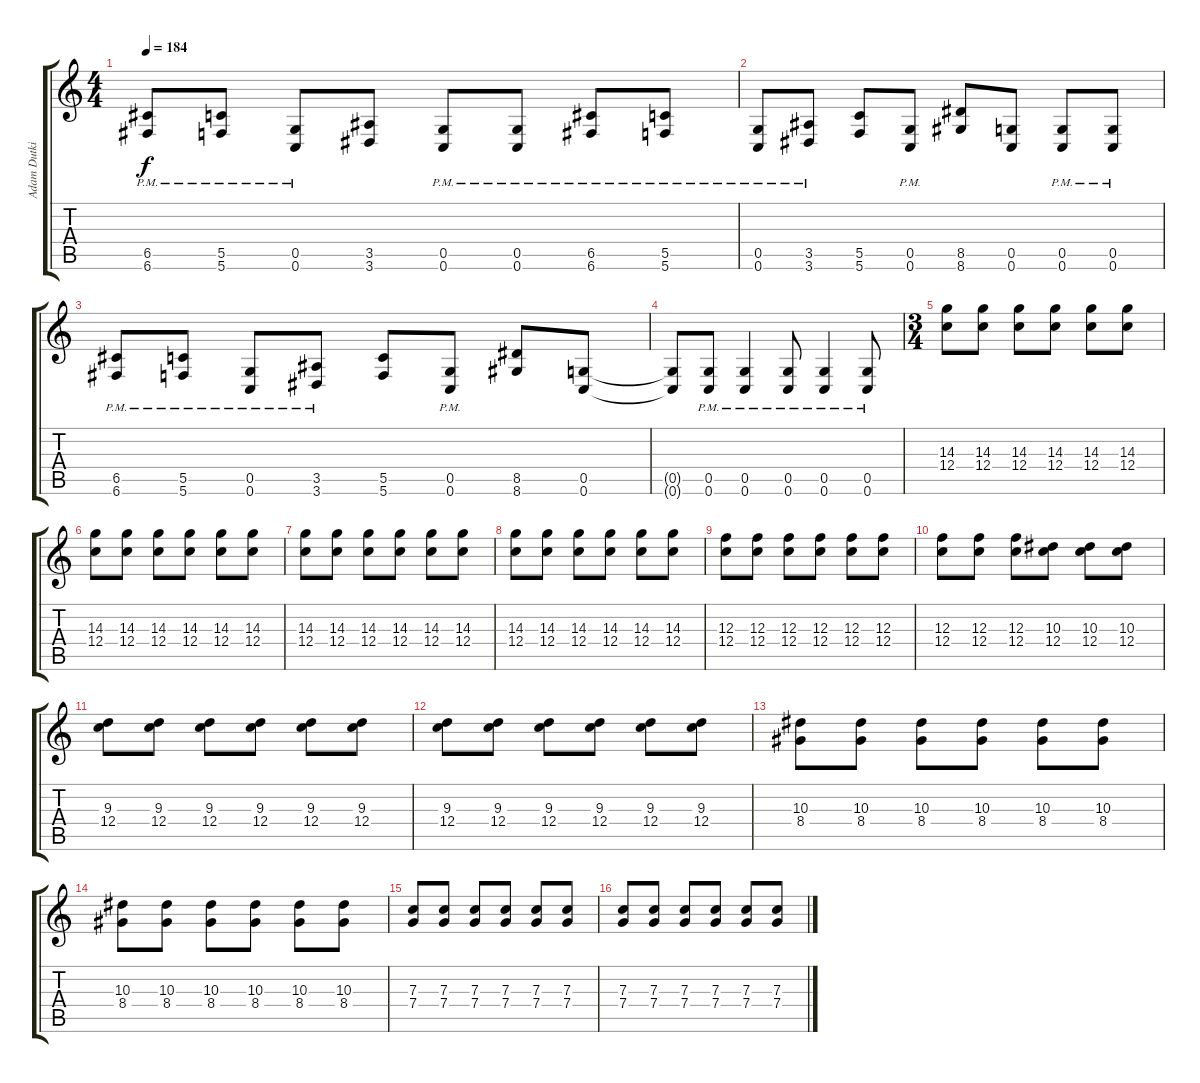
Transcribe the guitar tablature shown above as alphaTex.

\track ("Adam Dutkiwiecz" "Adam Dutki") {instrument distortionguitar}
\staff {score tabs}
\tuning (D4 A3 F3 C3 G2 C2) {hide}
\ts (4 4)
\tempo 184
\clef g2
\ks c
(6.5{pm} 6.6{pm}).8{dy f} (5.5{pm} 5.6{pm}).8 (0.5{pm} 0.6{pm}).8 (3.5 3.6).8 (0.5{pm} 0.6{pm}).8 (0.5{pm} 0.6{pm}).8 (6.5{pm} 6.6{pm}).8 (5.5{pm} 5.6{pm}).8 |
(0.5{pm} 0.6{pm}).8 (3.5{pm} 3.6{pm}).8 (5.5 5.6).8 (0.5{pm} 0.6{pm}).8 (8.5 8.6).8 (0.5 0.6).8 (0.5{pm} 0.6{pm}).8 (0.5{pm} 0.6{pm}).8 |
(6.5{pm} 6.6{pm}).8 (5.5{pm} 5.6{pm}).8 (0.5{pm} 0.6{pm}).8 (3.5{pm} 3.6{pm}).8 (5.5 5.6).8 (0.5{pm} 0.6{pm}).8 (8.5 8.6).8 (0.5 0.6).8 |
(0.5{t} 0.6{t}).8 (0.5{pm} 0.6{pm}).8 (0.5{pm} 0.6{pm}).4 (0.5{pm} 0.6{pm}).8 (0.5{pm} 0.6{pm}).4 (0.5{pm} 0.6{pm}).8 |
\ts (3 4)
(14.3 12.4).8{volume 8} (14.3 12.4).8 (14.3 12.4).8 (14.3 12.4).8 (14.3 12.4).8 (14.3 12.4).8 |
(14.3 12.4).8 (14.3 12.4).8 (14.3 12.4).8 (14.3 12.4).8 (14.3 12.4).8 (14.3 12.4).8 |
(14.3 12.4).8 (14.3 12.4).8 (14.3 12.4).8 (14.3 12.4).8 (14.3 12.4).8 (14.3 12.4).8 |
(14.3 12.4).8 (14.3 12.4).8 (14.3 12.4).8 (14.3 12.4).8 (14.3 12.4).8 (14.3 12.4).8 |
(12.3 12.4).8 (12.3 12.4).8 (12.3 12.4).8 (12.3 12.4).8 (12.3 12.4).8 (12.3 12.4).8 |
(12.3 12.4).8 (12.3 12.4).8 (12.3 12.4).8 (10.3 12.4).8 (10.3 12.4).8 (10.3 12.4).8 |
(9.3 12.4).8 (9.3 12.4).8 (9.3 12.4).8 (9.3 12.4).8 (9.3 12.4).8 (9.3 12.4).8 |
(9.3 12.4).8 (9.3 12.4).8 (9.3 12.4).8 (9.3 12.4).8 (9.3 12.4).8 (9.3 12.4).8 |
(10.3 8.4).8 (10.3 8.4).8 (10.3 8.4).8 (10.3 8.4).8 (10.3 8.4).8 (10.3 8.4).8 |
(10.3 8.4).8 (10.3 8.4).8 (10.3 8.4).8 (10.3 8.4).8 (10.3 8.4).8 (10.3 8.4).8 |
(7.3 7.4).8 (7.3 7.4).8 (7.3 7.4).8 (7.3 7.4).8 (7.3 7.4).8 (7.3 7.4).8 |
(7.3 7.4).8 (7.3 7.4).8 (7.3 7.4).8 (7.3 7.4).8 (7.3 7.4).8 (7.3 7.4).8
